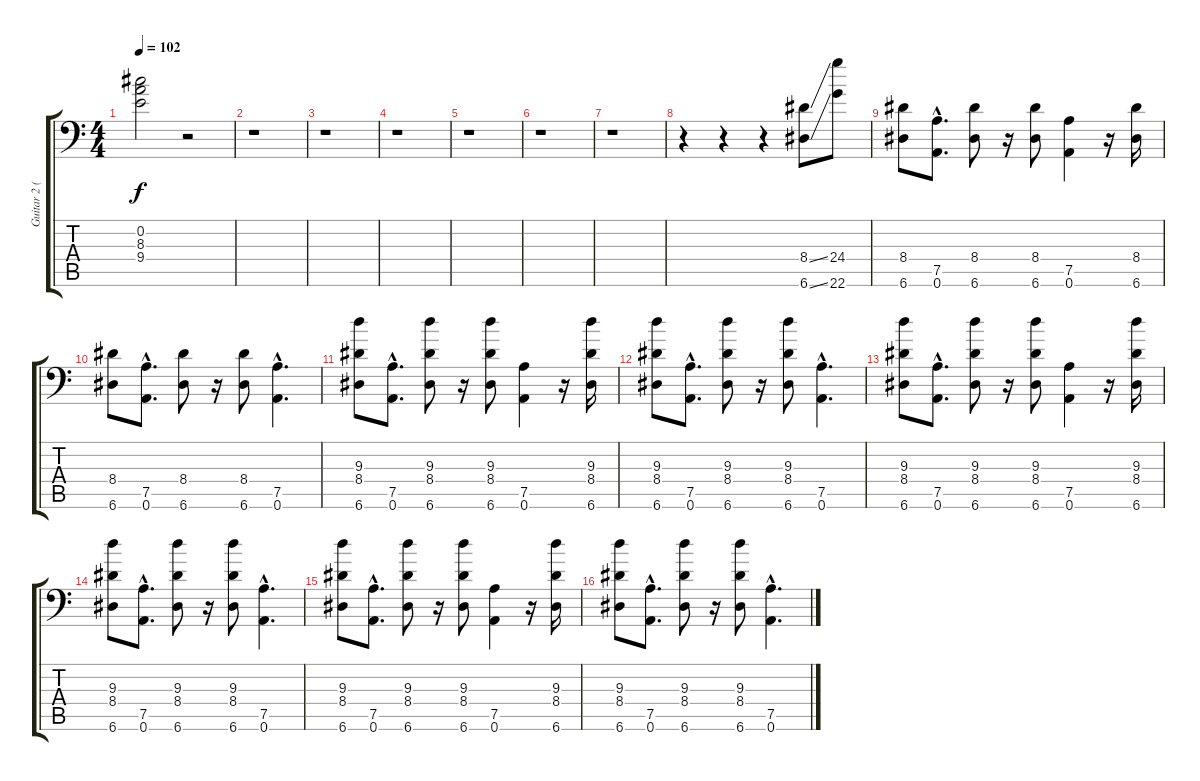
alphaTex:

\track ("Guitar 2 (Munky)" "Guitar 2 (") {instrument distortionguitar}
\staff {score tabs}
\tuning (D4 A3 F3 G2 D2 A1) {hide}
\ts (4 4)
\tempo 102
\clef f4
\ks c
(0.2{t} 8.3{t} 9.4{t}).2{dy f} r.2 |
r.1 |
r.1 |
r.1 |
r.1 |
r.1 |
r.1 |
r.4 r.4 r.4 (8.4{ss} 6.6{ss}).8 (24.4 22.6).8 |
(8.4 6.6).8 (7.5{hac} 0.6{hac}).8{d} (8.4 6.6).8 r.16 (8.4 6.6).8 (7.5 0.6).4 r.16 (8.4 6.6).16 |
(8.4 6.6).8 (7.5{hac} 0.6{hac}).8{d} (8.4 6.6).8 r.16 (8.4 6.6).8 (7.5{hac} 0.6{hac}).4{d} |
(9.3 8.4 6.6).8 (7.5{hac} 0.6{hac}).8{d} (9.3 8.4 6.6).8 r.16 (9.3 8.4 6.6).8 (7.5 0.6).4 r.16 (9.3 8.4 6.6).16 |
(9.3 8.4 6.6).8 (7.5{hac} 0.6{hac}).8{d} (9.3 8.4 6.6).8 r.16 (9.3 8.4 6.6).8 (7.5{hac} 0.6{hac}).4{d} |
(9.3 8.4 6.6).8 (7.5{hac} 0.6{hac}).8{d} (9.3 8.4 6.6).8 r.16 (9.3 8.4 6.6).8 (7.5 0.6).4 r.16 (9.3 8.4 6.6).16 |
(9.3 8.4 6.6).8 (7.5{hac} 0.6{hac}).8{d} (9.3 8.4 6.6).8 r.16 (9.3 8.4 6.6).8 (7.5{hac} 0.6{hac}).4{d} |
(9.3 8.4 6.6).8 (7.5{hac} 0.6{hac}).8{d} (9.3 8.4 6.6).8 r.16 (9.3 8.4 6.6).8 (7.5 0.6).4 r.16 (9.3 8.4 6.6).16 |
(9.3 8.4 6.6).8 (7.5{hac} 0.6{hac}).8{d} (9.3 8.4 6.6).8 r.16 (9.3 8.4 6.6).8 (7.5{hac} 0.6{hac}).4{d}
